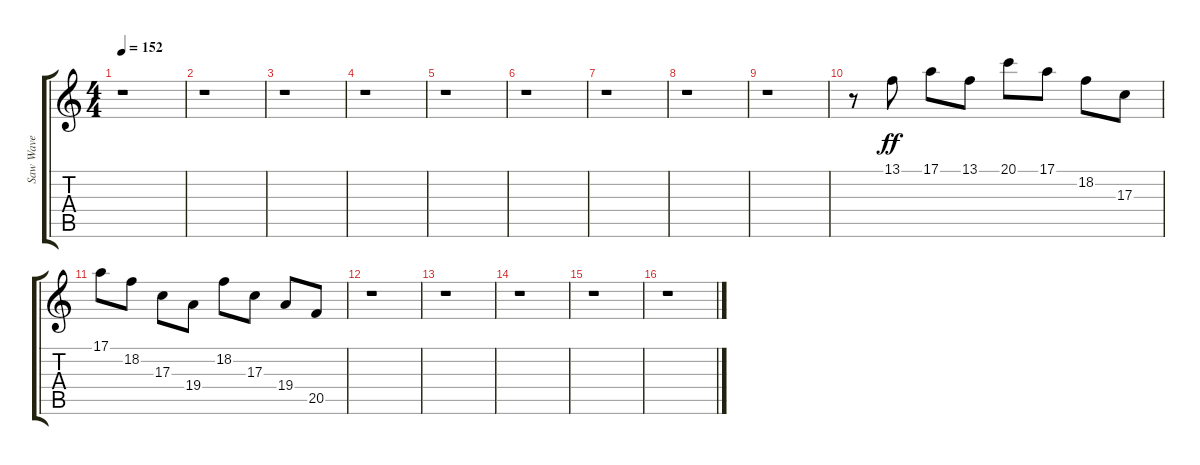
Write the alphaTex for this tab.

\track ("Saw Wave" "Saw Wave") {instrument lead2sawtooth}
\staff {score tabs}
\tuning (E4 B3 G3 D3 A2 E2) {hide}
\ts (4 4)
\tempo 152
\clef g2
\ks c
r.1{dy fff} |
r.1 |
r.1 |
r.1 |
r.1 |
r.1 |
r.1 |
r.1 |
r.1 |
r.8 13.1.8{dy ff instrument fx1rain} 17.1.8 13.1.8 20.1.8 17.1.8 18.2.8 17.3.8 |
17.1.8 18.2.8 17.3.8 19.4.8 18.2.8 17.3.8 19.4.8 20.5.8 |
r.1 |
r.1 |
r.1 |
r.1 |
r.1
